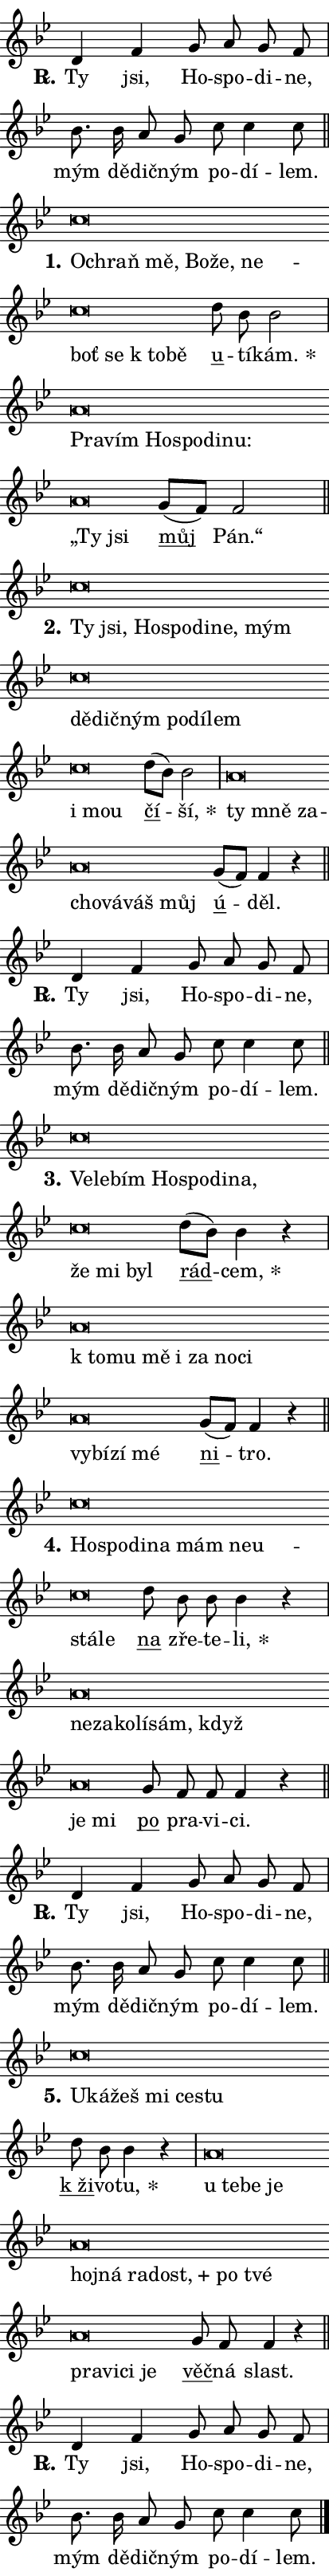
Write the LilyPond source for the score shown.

\version "2.22.1"
\header { tagline = "" }
\paper {
  indent = 0\cm
  top-margin = 0\cm
  right-margin = 0\cm
  bottom-margin = 0\cm
  left-margin = 0\cm
  paper-width = 7\cm
  page-breaking = #ly:one-page-breaking
  system-system-spacing.basic-distance = #11
  score-system-spacing.basic-distance = #11.3
  ragged-last = ##f
}


%% Author: Thomas Morley
%% https://lists.gnu.org/archive/html/lilypond-user/2020-05/msg00002.html
#(define (line-position grob)
"Returns position of @var[grob} in current system:
   @code{'start}, if at first time-step
   @code{'end}, if at last time-step
   @code{'middle} otherwise
"
  (let* ((col (ly:item-get-column grob))
         (ln (ly:grob-object col 'left-neighbor))
         (rn (ly:grob-object col 'right-neighbor))
         (col-to-check-left (if (ly:grob? ln) ln col))
         (col-to-check-right (if (ly:grob? rn) rn col))
         (break-dir-left
           (and
             (ly:grob-property col-to-check-left 'non-musical #f)
             (ly:item-break-dir col-to-check-left)))
         (break-dir-right
           (and
             (ly:grob-property col-to-check-right 'non-musical #f)
             (ly:item-break-dir col-to-check-right))))
        (cond ((eqv? 1 break-dir-left) 'start)
              ((eqv? -1 break-dir-right) 'end)
              (else 'middle))))

#(define (tranparent-at-line-position vctor)
  (lambda (grob)
  "Relying on @code{line-position} select the relevant enry from @var{vctor}.
Used to determine transparency,"
    (case (line-position grob)
      ((end) (not (vector-ref vctor 0)))
      ((middle) (not (vector-ref vctor 1)))
      ((start) (not (vector-ref vctor 2))))))

noteHeadBreakVisibility =
#(define-music-function (break-visibility)(vector?)
"Makes @code{NoteHead}s transparent relying on @var{break-visibility}"
#{
  \override NoteHead.transparent =
    #(tranparent-at-line-position break-visibility)
#})

#(define delete-ledgers-for-transparent-note-heads
  (lambda (grob)
    "Reads whether a @code{NoteHead} is transparent.
If so this @code{NoteHead} is removed from @code{'note-heads} from
@var{grob}, which is supposed to be @code{LedgerLineSpanner}.
As a result ledgers are not printed for this @code{NoteHead}"
    (let* ((nhds-array (ly:grob-object grob 'note-heads))
           (nhds-list
             (if (ly:grob-array? nhds-array)
                 (ly:grob-array->list nhds-array)
                 '()))
           ;; Relies on the transparent-property being done before
           ;; Staff.LedgerLineSpanner.after-line-breaking is executed.
           ;; This is fragile ...
           (to-keep
             (remove
               (lambda (nhd)
                 (ly:grob-property nhd 'transparent #f))
               nhds-list)))
      ;; TODO find a better method to iterate over grob-arrays, similiar
      ;; to filter/remove etc for lists
      ;; For now rebuilt from scratch
      (set! (ly:grob-object grob 'note-heads)  '())
      (for-each
        (lambda (nhd)
          (ly:pointer-group-interface::add-grob grob 'note-heads nhd))
        to-keep))))

hideNotes = {
  \noteHeadBreakVisibility #begin-of-line-visible
}
unHideNotes = {
  \noteHeadBreakVisibility #all-visible
}

% work-around for resetting accidentals
% https://lilypond.org/doc/v2.23/Documentation/notation/displaying-rhythms#unmetered-music
cadenzaMeasure = {
  \cadenzaOff
  \partial 1024 s1024
  \cadenzaOn
}

#(define-markup-command (accent layout props text) (markup?)
  "Underline accented syllable"
  (interpret-markup layout props
    #{\markup \override #'(offset . 4.3) \underline { #text }#}))

responsum = \markup \concat {
  "R" \hspace #-1.05 \path #0.1 #'((moveto 0 0.07) (lineto 0.9 0.8)) \hspace #0.05 "."
}

\layout {
    \context {
        \Staff
        \remove "Time_signature_engraver"
        \override LedgerLineSpanner.after-line-breaking = #delete-ledgers-for-transparent-note-heads
    }
    \context {
        \Voice {
            \override NoteHead.output-attributes = #'((class . "notehead"))
            \override Hairpin.height = #0.55
        }
    }
    \context {
        \Lyrics {
            \override StanzaNumber.output-attributes = #'((class . "stanzanumber"))
            \override LyricSpace.minimum-distance = #0.9
            \override LyricText.font-name = #"TeX Gyre Schola"
            \override LyricText.font-size = 1
            \override StanzaNumber.font-name = #"TeX Gyre Schola Bold"
            \override StanzaNumber.font-size = 1
        }
    }
}

% magnetic-lyrics.ily
%
%   written by
%     Jean Abou Samra <jean@abou-samra.fr>
%     Werner Lemberg <wl@gnu.org>
%
%   adapted by
%     Jiri Hon <jiri.hon@gmail.com>
%
% Version 2022-Apr-15

% https://www.mail-archive.com/lilypond-user@gnu.org/msg149350.html

#(define (Left_hyphen_pointer_engraver context)
   "Collect syllable-hyphen-syllable occurrences in lyrics and store
them in properties.  This engraver only looks to the left.  For
example, if the lyrics input is @code{foo -- bar}, it does the
following.

@itemize @bullet
@item
Set the @code{text} property of the @code{LyricHyphen} grob between
@q{foo} and @q{bar} to @code{foo}.

@item
Set the @code{left-hyphen} property of the @code{LyricText} grob with
text @q{foo} to the @code{LyricHyphen} grob between @q{foo} and
@q{bar}.
@end itemize

Use this auxiliary engraver in combination with the
@code{lyric-@/text::@/apply-@/magnetic-@/offset!} hook."
   (let ((hyphen #f)
         (text #f))
     (make-engraver
      (acknowledgers
       ((lyric-syllable-interface engraver grob source-engraver)
        (set! text grob)))
      (end-acknowledgers
       ((lyric-hyphen-interface engraver grob source-engraver)
        ;(when (not (grob::has-interface grob 'lyric-space-interface))
          (set! hyphen grob)));)
      ((stop-translation-timestep engraver)
       (when (and text hyphen)
         (ly:grob-set-object! text 'left-hyphen hyphen))
       (set! text #f)
       (set! hyphen #f)))))

#(define (lyric-text::apply-magnetic-offset! grob)
   "If the space between two syllables is less than the value in
property @code{LyricText@/.details@/.squash-threshold}, move the right
syllable to the left so that it gets concatenated with the left
syllable.

Use this function as a hook for
@code{LyricText@/.after-@/line-@/breaking} if the
@code{Left_@/hyphen_@/pointer_@/engraver} is active."
   (let ((hyphen (ly:grob-object grob 'left-hyphen #f)))
     (when hyphen
       (let ((left-text (ly:spanner-bound hyphen LEFT)))
         (when (grob::has-interface left-text 'lyric-syllable-interface)
           (let* ((common (ly:grob-common-refpoint grob left-text X))
                  (this-x-ext (ly:grob-extent grob common X))
                  (left-x-ext
                   (begin
                     ;; Trigger magnetism for left-text.
                     (ly:grob-property left-text 'after-line-breaking)
                     (ly:grob-extent left-text common X)))
                  ;; `delta` is the gap width between two syllables.
                  (delta (- (interval-start this-x-ext)
                            (interval-end left-x-ext)))
                  (details (ly:grob-property grob 'details))
                  (threshold (assoc-get 'squash-threshold details 0.2)))
             (when (< delta threshold)
               (let* (;; We have to manipulate the input text so that
                      ;; ligatures crossing syllable boundaries are not
                      ;; disabled.  For languages based on the Latin
                      ;; script this is essentially a beautification.
                      ;; However, for non-Western scripts it can be a
                      ;; necessity.
                      (lt (ly:grob-property left-text 'text))
                      (rt (ly:grob-property grob 'text))
                      (is-space (grob::has-interface hyphen 'lyric-space-interface))
                      (space (if is-space " " ""))
                      (space-markup (grob-interpret-markup grob " "))
                      (space-size (interval-length (ly:stencil-extent space-markup X)))
                      (extra-delta (if is-space space-size 0))
                      ;; Append new syllable.
                      (ltrt-space (if (and (string? lt) (string? rt))
                                (string-append lt space rt)
                                (make-concat-markup (list lt space rt))))
                      ;; Right-align `ltrt` to the right side.
                      (ltrt-space-markup (grob-interpret-markup
                               grob
                               (make-translate-markup
                                (cons (interval-length this-x-ext) 0)
                                (make-right-align-markup ltrt-space)))))
                 (begin
                   ;; Don't print `left-text`.
                   (ly:grob-set-property! left-text 'stencil #f)
                   ;; Set text and stencil (which holds all collected
                   ;; syllables so far) and shift it to the left.
                   (ly:grob-set-property! grob 'text ltrt-space)
                   (ly:grob-set-property! grob 'stencil ltrt-space-markup)
                   (ly:grob-translate-axis! grob (- (- delta extra-delta)) X))))))))))


#(define (lyric-hyphen::displace-bounds-first grob)
   ;; Make very sure this callback isn't triggered too early.
   (let ((left (ly:spanner-bound grob LEFT))
         (right (ly:spanner-bound grob RIGHT)))
     (ly:grob-property left 'after-line-breaking)
     (ly:grob-property right 'after-line-breaking)
     (ly:lyric-hyphen::print grob)))

squashThreshold = #0.4

\layout {
  \context {
    \Lyrics
    \consists #Left_hyphen_pointer_engraver
    \override LyricText.after-line-breaking =
      #lyric-text::apply-magnetic-offset!
    \override LyricHyphen.stencil = #lyric-hyphen::displace-bounds-first
    \override LyricText.details.squash-threshold = \squashThreshold
    \override LyricHyphen.minimum-distance = 0
    \override LyricHyphen.minimum-length = \squashThreshold
  }
}

squash = \override LyricText.details.squash-threshold = 9999
unSquash = \override LyricText.details.squash-threshold = \squashThreshold

left = \override LyricText.self-alignment-X = #LEFT
unLeft = \revert LyricText.self-alignment-X

starOffset = #(lambda (grob) 
                (let ((x_offset (ly:self-alignment-interface::aligned-on-x-parent grob)))
                  (if (= x_offset 0) 0 (+ x_offset 1.2))))

star = #(define-music-function (syllable)(string?)
"Append star separator at the end of a syllable"
#{
  \once \override LyricText.X-offset = #starOffset
  \lyricmode { \markup {
    #syllable
    \override #'((font-name . "TeX Gyre Schola Bold")) \hspace #0.2 \lower #0.65 \larger "*"
  } }
#})

starAccent = #(define-music-function (syllable)(string?)
"Append star separator at the end of a syllable and make accent"
#{
  \once \override LyricText.X-offset = #starOffset
  \lyricmode { \markup {
    \accent #syllable
    \override #'((font-name . "TeX Gyre Schola Bold")) \hspace #0.2 \lower #0.65 \larger "*"
  } }
#})

breath = #(define-music-function (syllable)(string?)
"Append breathing indicator at the end of a syllable"
#{
  \lyricmode { \markup { #syllable "+" } }
#})

optionalBreath = #(define-music-function (syllable)(string?)
"Append optional breathing indicator at the end of a syllable"
#{
  \lyricmode { \markup { #syllable "(+)" } }
#})


\score {
    <<
        \new Voice = "melody" { \cadenzaOn \key bes \major \relative { d'4 f g8 a g f \cadenzaMeasure \bar "|" bes8. bes16 a8 g \bar "" c c4 c8 \cadenzaMeasure \bar "||" \break } }
        \new Lyrics \lyricsto "melody" { \lyricmode { \set stanza = \responsum
Ty jsi, Ho -- spo -- di -- ne, mým dě -- dič -- ným po -- dí -- lem. } }
    >>
    \layout {}
}

\score {
    <<
        \new Voice = "melody" { \cadenzaOn \key bes \major \relative { c''\breve*1/16 \hideNotes \breve*1/16 \bar "" \breve*1/16 \bar "" \breve*1/16 \bar "" \breve*1/16 \bar "" \breve*1/16 \bar "" \breve*1/16 \bar "" \breve*1/16 \bar "" \breve*1/16 \breve*1/16 \bar "" \unHideNotes \bar "" d8 bes bes2 \cadenzaMeasure \bar "|" a\breve*1/16 \hideNotes \breve*1/16 \bar "" \breve*1/16 \bar "" \breve*1/16 \bar "" \breve*1/16 \bar "" \breve*1/16 \bar "" \breve*1/16 \breve*1/16 \bar "" \unHideNotes \bar "" g8[( f)] f2 \cadenzaMeasure \bar "||" \break } }
        \new Lyrics \lyricsto "melody" { \lyricmode { \set stanza = "1."
\left O -- \squash chraň mě, Bo -- že, ne -- boť se "k to" -- bě \unLeft \unSquash \markup \accent u -- tí -- \star kám. \left Pra -- \squash vím Ho -- spo -- di -- nu: „Ty jsi \unLeft \unSquash \markup \accent můj Pán.“ } }
    >>
    \layout {}
}

\score {
    <<
        \new Voice = "melody" { \cadenzaOn \key bes \major \relative { c''\breve*1/16 \hideNotes \breve*1/16 \bar "" \breve*1/16 \bar "" \breve*1/16 \bar "" \breve*1/16 \bar "" \breve*1/16 \bar "" \breve*1/16 \bar "" \breve*1/16 \bar "" \breve*1/16 \bar "" \breve*1/16 \bar "" \breve*1/16 \bar "" \breve*1/16 \bar "" \breve*1/16 \bar "" \breve*1/16 \breve*1/16 \bar "" \unHideNotes \bar "" d8[( bes)] bes2 \cadenzaMeasure \bar "|" a\breve*1/16 \hideNotes \breve*1/16 \bar "" \breve*1/16 \bar "" \breve*1/16 \bar "" \breve*1/16 \bar "" \breve*1/16 \breve*1/16 \bar "" \unHideNotes \bar "" g8[( f)] f4 r \cadenzaMeasure \bar "||" \break } }
        \new Lyrics \lyricsto "melody" { \lyricmode { \set stanza = "2."
\left Ty \squash jsi, Ho -- spo -- di -- ne, mým dě -- dič -- ným po -- dí -- lem i mou \unLeft \unSquash \markup \accent čí -- \star ší, \left ty \squash mně za -- cho -- vá -- váš můj \unLeft \unSquash \markup \accent ú -- děl. } }
    >>
    \layout {}
}

\score {
    <<
        \new Voice = "melody" { \cadenzaOn \key bes \major \relative { d'4 f g8 a g f \cadenzaMeasure \bar "|" bes8. bes16 a8 g \bar "" c c4 c8 \cadenzaMeasure \bar "||" \break } }
        \new Lyrics \lyricsto "melody" { \lyricmode { \set stanza = \responsum
Ty jsi, Ho -- spo -- di -- ne, mým dě -- dič -- ným po -- dí -- lem. } }
    >>
    \layout {}
}

\score {
    <<
        \new Voice = "melody" { \cadenzaOn \key bes \major \relative { c''\breve*1/16 \hideNotes \breve*1/16 \bar "" \breve*1/16 \bar "" \breve*1/16 \bar "" \breve*1/16 \bar "" \breve*1/16 \bar "" \breve*1/16 \bar "" \breve*1/16 \bar "" \breve*1/16 \breve*1/16 \bar "" \unHideNotes \bar "" d8[( bes)] bes4 r \cadenzaMeasure \bar "|" a\breve*1/16 \hideNotes \breve*1/16 \bar "" \breve*1/16 \bar "" \breve*1/16 \bar "" \breve*1/16 \bar "" \breve*1/16 \bar "" \breve*1/16 \bar "" \breve*1/16 \bar "" \breve*1/16 \bar "" \breve*1/16 \breve*1/16 \bar "" \unHideNotes \bar "" g8[( f)] f4 r \cadenzaMeasure \bar "||" \break } }
        \new Lyrics \lyricsto "melody" { \lyricmode { \set stanza = "3."
\left Ve -- \squash le -- bím Ho -- spo -- di -- na, že mi byl \unLeft \unSquash \markup \accent rád -- \star cem, \left "k to" -- \squash mu mě i za no -- ci vy -- bí -- zí mé \unLeft \unSquash \markup \accent ni -- tro. } }
    >>
    \layout {}
}

\score {
    <<
        \new Voice = "melody" { \cadenzaOn \key bes \major \relative { c''\breve*1/16 \hideNotes \breve*1/16 \bar "" \breve*1/16 \bar "" \breve*1/16 \bar "" \breve*1/16 \bar "" \breve*1/16 \bar "" \breve*1/16 \bar "" \breve*1/16 \breve*1/16 \bar "" \unHideNotes \bar "" d8 bes bes bes4 r \cadenzaMeasure \bar "|" a\breve*1/16 \hideNotes \breve*1/16 \bar "" \breve*1/16 \bar "" \breve*1/16 \bar "" \breve*1/16 \bar "" \breve*1/16 \bar "" \breve*1/16 \breve*1/16 \bar "" \unHideNotes \bar "" g8 f f f4 r \cadenzaMeasure \bar "||" \break } }
        \new Lyrics \lyricsto "melody" { \lyricmode { \set stanza = "4."
\left Ho -- \squash spo -- di -- na mám ne -- u -- stá -- le \unLeft \unSquash \markup \accent na zře -- te -- \star li, \left ne -- \squash za -- ko -- lí -- sám, když je mi \unLeft \unSquash \markup \accent po pra -- vi -- ci. } }
    >>
    \layout {}
}

\score {
    <<
        \new Voice = "melody" { \cadenzaOn \key bes \major \relative { d'4 f g8 a g f \cadenzaMeasure \bar "|" bes8. bes16 a8 g \bar "" c c4 c8 \cadenzaMeasure \bar "||" \break } }
        \new Lyrics \lyricsto "melody" { \lyricmode { \set stanza = \responsum
Ty jsi, Ho -- spo -- di -- ne, mým dě -- dič -- ným po -- dí -- lem. } }
    >>
    \layout {}
}

\score {
    <<
        \new Voice = "melody" { \cadenzaOn \key bes \major \relative { c''\breve*1/16 \hideNotes \breve*1/16 \bar "" \breve*1/16 \bar "" \breve*1/16 \bar "" \breve*1/16 \breve*1/16 \bar "" \unHideNotes \bar "" d8 bes bes4 r \cadenzaMeasure \bar "|" a\breve*1/16 \hideNotes \breve*1/16 \bar "" \breve*1/16 \bar "" \breve*1/16 \bar "" \breve*1/16 \bar "" \breve*1/16 \bar "" \breve*1/16 \bar "" \breve*1/16 \bar "" \breve*1/16 \bar "" \breve*1/16 \bar "" \breve*1/16 \bar "" \breve*1/16 \bar "" \breve*1/16 \breve*1/16 \bar "" \unHideNotes \bar "" g8 f f4 r \cadenzaMeasure \bar "||" \break } }
        \new Lyrics \lyricsto "melody" { \lyricmode { \set stanza = "5."
\left U -- \squash ká -- žeš mi ce -- stu \unLeft \unSquash \markup \accent "k ži" -- vo -- \star tu, \left u \squash te -- be je hoj -- ná ra -- \breath "dost," po tvé pra -- vi -- ci je \unLeft \unSquash \markup \accent věč -- ná slast. } }
    >>
    \layout {}
}

\score {
    <<
        \new Voice = "melody" { \cadenzaOn \key bes \major \relative { d'4 f g8 a g f \cadenzaMeasure \bar "|" bes8. bes16 a8 g \bar "" c c4 c8 \cadenzaMeasure \bar "||" \break } \bar "|." }
        \new Lyrics \lyricsto "melody" { \lyricmode { \set stanza = \responsum
Ty jsi, Ho -- spo -- di -- ne, mým dě -- dič -- ným po -- dí -- lem. } }
    >>
    \layout {}
}
